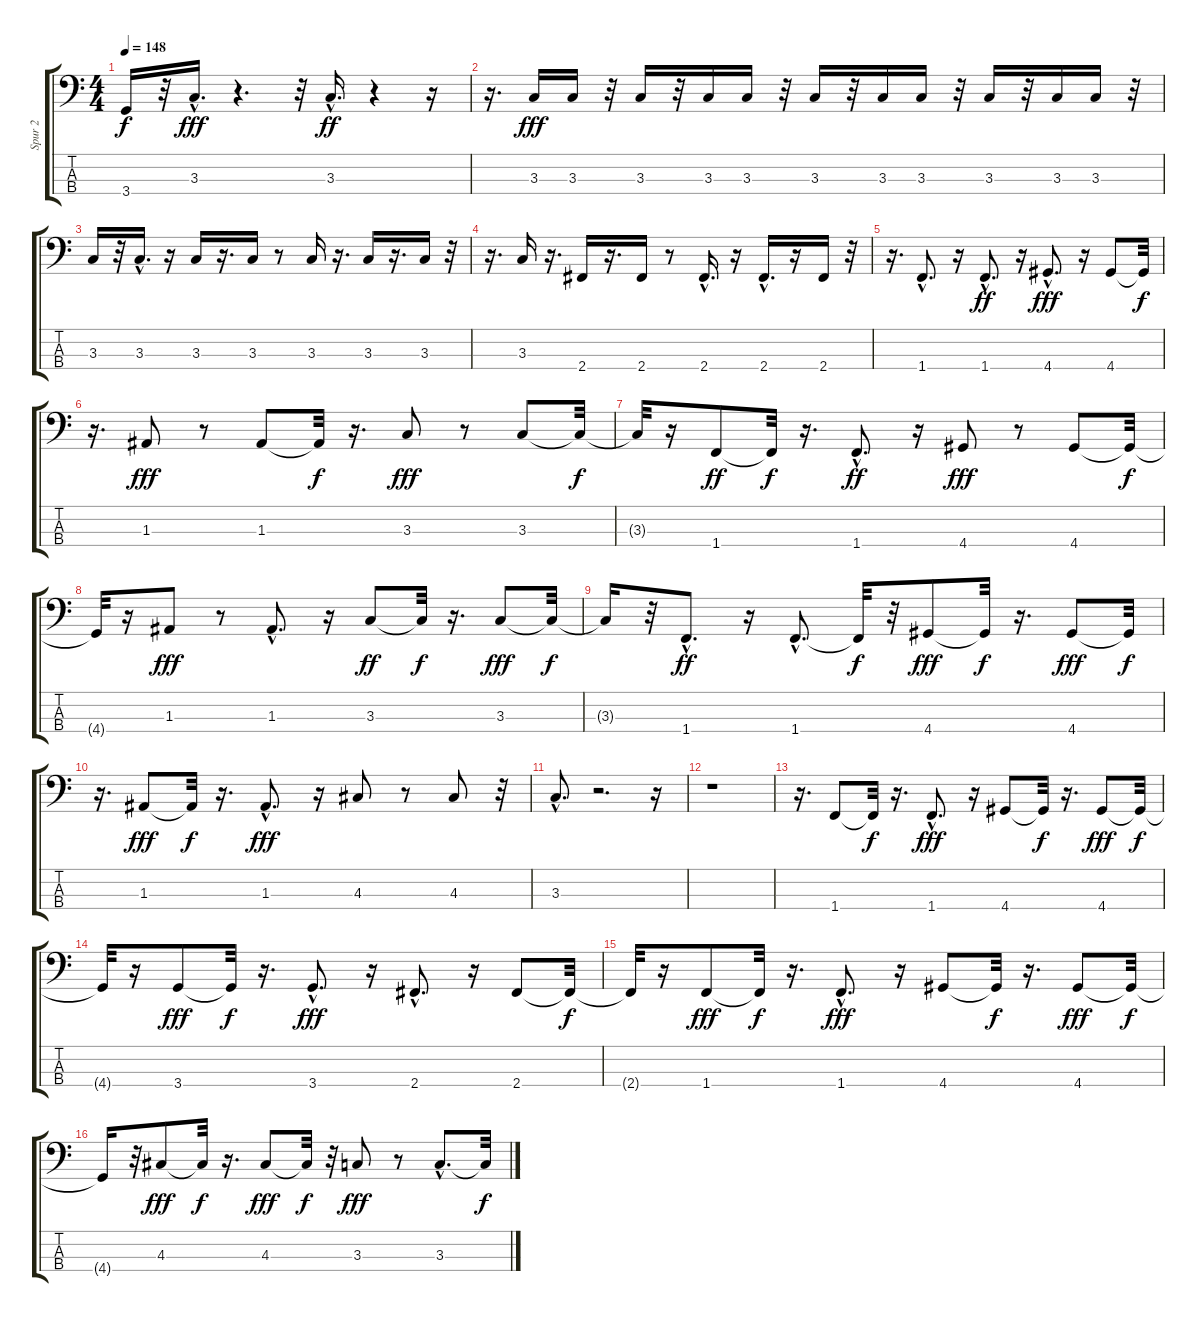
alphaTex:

\track ("Spur 2" "Spur 2") {instrument synthbass2}
\staff {score tabs}
\tuning (G2 D2 A1 E1) {hide}
\ts (4 4)
\tempo 148
\clef f4
\ks c
3.4.16{dy f} r.32 3.3{hac}.16{d dy fff} r.4{d} r.32 3.3{hac}.16{d dy ff} r.4 r.16 |
r.16{d} 3.3.16{dy fff} 3.3.16 r.32 3.3.16 r.32 3.3.16 3.3.16 r.32 3.3.16 r.32 3.3.16 3.3.16 r.32 3.3.16 r.32 3.3.16 3.3.16 r.32 |
3.3.16 r.32 3.3{hac}.16{d} r.16 3.3.16 r.16{d} 3.3.16 r.8 3.3.16 r.16{d} 3.3.16 r.16{d} 3.3.16 r.32 |
r.16{d} 3.3.16 r.16{d} 2.4.16 r.16{d} 2.4.16 r.8 2.4{hac}.16{d} r.16 2.4{hac}.16{d} r.16 2.4.16 r.32 |
r.16{d} 1.4{hac}.8{d} r.16 1.4{hac}.8{d dy ff} r.16 4.4{hac}.8{d dy fff} r.16 4.4.8 4.4{t}.32{dy f} |
r.16{d} 1.3.8{dy fff} r.8 1.3.8 1.3{t}.32{dy f} r.16{d} 3.3.8{dy fff} r.8 3.3.8 3.3{t}.32{dy f} |
3.3{t}.32 r.16 1.4.8{dy ff} 1.4{t}.32{dy f} r.16{d} 1.4{hac}.8{d dy ff} r.16 4.4.8{dy fff} r.8 4.4.8 4.4{t}.32{dy f} |
4.4{t}.32 r.16 1.3.8{dy fff} r.8 1.3{hac}.8{d} r.16 3.3.8{dy ff} 3.3{t}.32{dy f} r.16{d} 3.3.8{dy fff} 3.3{t}.32{dy f} |
3.3{t}.16 r.32 1.4{hac}.8{d dy ff} r.16 1.4{hac}.8{d} 1.4{t}.32{dy f} r.32 4.4.8{dy fff} 4.4{t}.32{dy f} r.16{d} 4.4.8{dy fff} 4.4{t}.32{dy f} |
r.16{d} 1.3.8{dy fff} 1.3{t}.32{dy f} r.16{d} 1.3{hac}.8{d dy fff} r.16 4.3.8 r.8 4.3.8 r.32 |
3.3{hac}.8{d} r.2{d} r.16 |
r.1 |
r.16{d} 1.4.8 1.4{t}.32{dy f} r.16{d} 1.4{hac}.8{d dy fff} r.16 4.4.8 4.4{t}.32{dy f} r.16{d} 4.4.8{dy fff} 4.4{t}.32{dy f} |
4.4{t}.32 r.16 3.4.8{dy fff} 3.4{t}.32{dy f} r.16{d} 3.4{hac}.8{d dy fff} r.16 2.4{hac}.8{d} r.16 2.4.8 2.4{t}.32{dy f} |
2.4{t}.32 r.16 1.4.8{dy fff} 1.4{t}.32{dy f} r.16{d} 1.4{hac}.8{d dy fff} r.16 4.4.8 4.4{t}.32{dy f} r.16{d} 4.4.8{dy fff} 4.4{t}.32{dy f} |
4.4{t}.16 r.32 4.3.8{dy fff} 4.3{t}.32{dy f} r.16{d} 4.3.8{dy fff} 4.3{t}.32{dy f} r.32 3.3.8{dy fff} r.8 3.3{hac}.8{d} 3.3{t}.32{dy f}
